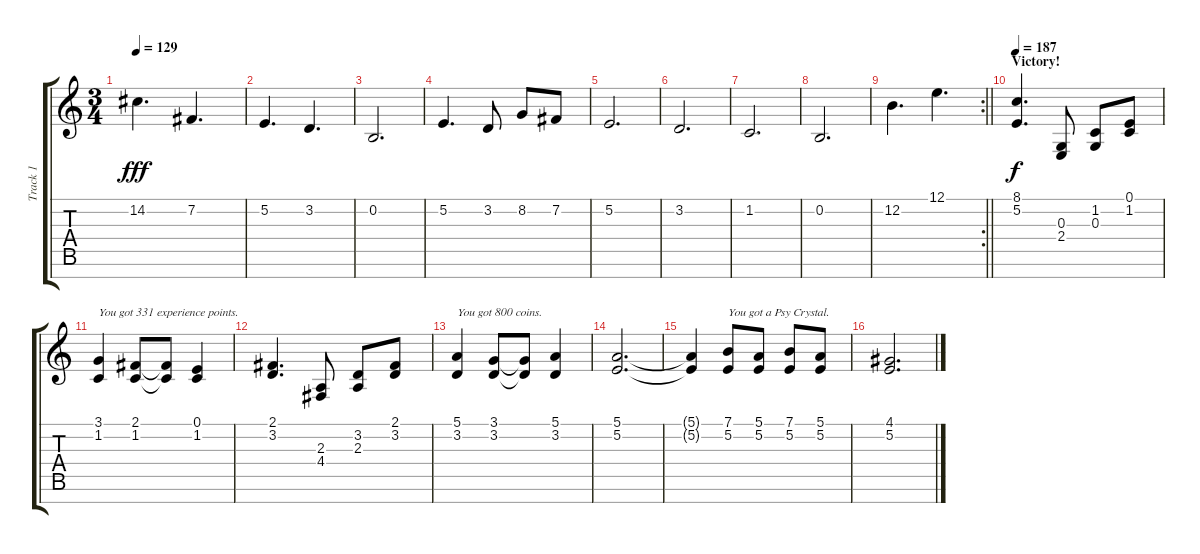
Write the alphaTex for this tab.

\track ("Track 1" "Track 1") {instrument stringensemble1}
\staff {score tabs}
\tuning (E4 B3 G3 D3 A2 E2 B1) {hide}
\ts (3 4)
\tempo 129
\clef g2
\ks c
14.2.4{d dy fff} 7.2.4{d} |
5.2.4{d} 3.2.4{d} |
0.2.2{d} |
5.2.4{d} 3.2.8 8.2.8 7.2.8 |
5.2.2{d} |
3.2.2{d} |
1.2.2{d} |
0.2.2{d} |
\rc 2
\barLineRight lightlight
12.2.4{d} 12.1.4{d} |
\section ("" "Victory!")
\tempo 187
(8.1 5.2).4{d dy f} (0.3 2.4).8 (1.2 0.3).8 (0.1 1.2).8 |
(3.1 1.2).4{txt "You got 331 experience points."} (2.1 1.2).8 (2.1{t} 1.2{t}).8 (0.1 1.2).4 |
(2.1 3.2).4{d} (2.3 4.4).8 (3.2 2.3).8 (2.1 3.2).8 |
(5.1 3.2).4{txt "You got 800 coins."} (3.1 3.2).8 (3.1{t} 3.2{t}).8 (5.1 3.2).4 |
(5.1 5.2).2{d} |
(5.1{t} 5.2{t}).4 (7.1 5.2).8{txt "You got a Psy Crystal."} (5.1 5.2).8 (7.1 5.2).8 (5.1 5.2).8 |
(4.1 5.2).2{d}
